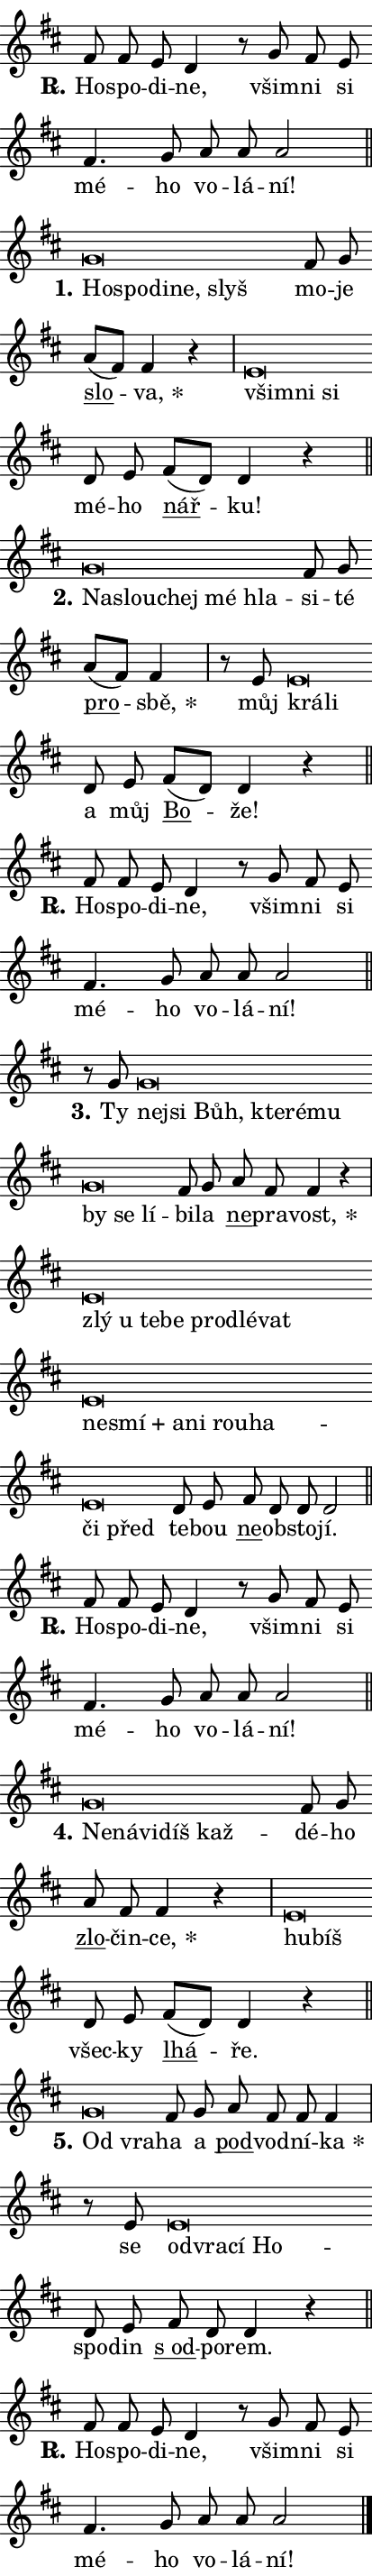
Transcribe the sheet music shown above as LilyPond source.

\version "2.22.1"
\header { tagline = "" }
\paper {
  indent = 0\cm
  top-margin = 0\cm
  right-margin = 0\cm
  bottom-margin = 0\cm
  left-margin = 0\cm
  paper-width = 7\cm
  page-breaking = #ly:one-page-breaking
  system-system-spacing.basic-distance = #11
  score-system-spacing.basic-distance = #11
  ragged-last = ##f
}


%% Author: Thomas Morley
%% https://lists.gnu.org/archive/html/lilypond-user/2020-05/msg00002.html
#(define (line-position grob)
"Returns position of @var[grob} in current system:
   @code{'start}, if at first time-step
   @code{'end}, if at last time-step
   @code{'middle} otherwise
"
  (let* ((col (ly:item-get-column grob))
         (ln (ly:grob-object col 'left-neighbor))
         (rn (ly:grob-object col 'right-neighbor))
         (col-to-check-left (if (ly:grob? ln) ln col))
         (col-to-check-right (if (ly:grob? rn) rn col))
         (break-dir-left
           (and
             (ly:grob-property col-to-check-left 'non-musical #f)
             (ly:item-break-dir col-to-check-left)))
         (break-dir-right
           (and
             (ly:grob-property col-to-check-right 'non-musical #f)
             (ly:item-break-dir col-to-check-right))))
        (cond ((eqv? 1 break-dir-left) 'start)
              ((eqv? -1 break-dir-right) 'end)
              (else 'middle))))

#(define (tranparent-at-line-position vctor)
  (lambda (grob)
  "Relying on @code{line-position} select the relevant enry from @var{vctor}.
Used to determine transparency,"
    (case (line-position grob)
      ((end) (not (vector-ref vctor 0)))
      ((middle) (not (vector-ref vctor 1)))
      ((start) (not (vector-ref vctor 2))))))

noteHeadBreakVisibility =
#(define-music-function (break-visibility)(vector?)
"Makes @code{NoteHead}s transparent relying on @var{break-visibility}"
#{
  \override NoteHead.transparent =
    #(tranparent-at-line-position break-visibility)
#})

#(define delete-ledgers-for-transparent-note-heads
  (lambda (grob)
    "Reads whether a @code{NoteHead} is transparent.
If so this @code{NoteHead} is removed from @code{'note-heads} from
@var{grob}, which is supposed to be @code{LedgerLineSpanner}.
As a result ledgers are not printed for this @code{NoteHead}"
    (let* ((nhds-array (ly:grob-object grob 'note-heads))
           (nhds-list
             (if (ly:grob-array? nhds-array)
                 (ly:grob-array->list nhds-array)
                 '()))
           ;; Relies on the transparent-property being done before
           ;; Staff.LedgerLineSpanner.after-line-breaking is executed.
           ;; This is fragile ...
           (to-keep
             (remove
               (lambda (nhd)
                 (ly:grob-property nhd 'transparent #f))
               nhds-list)))
      ;; TODO find a better method to iterate over grob-arrays, similiar
      ;; to filter/remove etc for lists
      ;; For now rebuilt from scratch
      (set! (ly:grob-object grob 'note-heads)  '())
      (for-each
        (lambda (nhd)
          (ly:pointer-group-interface::add-grob grob 'note-heads nhd))
        to-keep))))

hideNotes = {
  \noteHeadBreakVisibility #begin-of-line-visible
}
unHideNotes = {
  \noteHeadBreakVisibility #all-visible
}

% work-around for resetting accidentals
% https://lilypond.org/doc/v2.23/Documentation/notation/displaying-rhythms#unmetered-music
cadenzaMeasure = {
  \cadenzaOff
  \partial 1024 s1024
  \cadenzaOn
}

#(define-markup-command (accent layout props text) (markup?)
  "Underline accented syllable"
  (interpret-markup layout props
    #{\markup \override #'(offset . 4.3) \underline { #text }#}))

responsum = \markup \concat {
  "R" \hspace #-1.05 \path #0.1 #'((moveto 0 0.07) (lineto 0.9 0.8)) \hspace #0.05 "."
}

\layout {
    \context {
        \Staff
        \remove "Time_signature_engraver"
        \override LedgerLineSpanner.after-line-breaking = #delete-ledgers-for-transparent-note-heads
    }
    \context {
        \Voice {
            \override NoteHead.output-attributes = #'((class . "notehead"))
            \override Hairpin.height = #0.55
        }
    }
    \context {
        \Lyrics {
            \override StanzaNumber.output-attributes = #'((class . "stanzanumber"))
            \override LyricSpace.minimum-distance = #0.9
            \override LyricText.font-name = #"TeX Gyre Schola"
            \override LyricText.font-size = 1
            \override StanzaNumber.font-name = #"TeX Gyre Schola Bold"
            \override StanzaNumber.font-size = 1
        }
    }
}

% magnetic-lyrics.ily
%
%   written by
%     Jean Abou Samra <jean@abou-samra.fr>
%     Werner Lemberg <wl@gnu.org>
%
%   adapted by
%     Jiri Hon <jiri.hon@gmail.com>
%
% Version 2022-Apr-15

% https://www.mail-archive.com/lilypond-user@gnu.org/msg149350.html

#(define (Left_hyphen_pointer_engraver context)
   "Collect syllable-hyphen-syllable occurrences in lyrics and store
them in properties.  This engraver only looks to the left.  For
example, if the lyrics input is @code{foo -- bar}, it does the
following.

@itemize @bullet
@item
Set the @code{text} property of the @code{LyricHyphen} grob between
@q{foo} and @q{bar} to @code{foo}.

@item
Set the @code{left-hyphen} property of the @code{LyricText} grob with
text @q{foo} to the @code{LyricHyphen} grob between @q{foo} and
@q{bar}.
@end itemize

Use this auxiliary engraver in combination with the
@code{lyric-@/text::@/apply-@/magnetic-@/offset!} hook."
   (let ((hyphen #f)
         (text #f))
     (make-engraver
      (acknowledgers
       ((lyric-syllable-interface engraver grob source-engraver)
        (set! text grob)))
      (end-acknowledgers
       ((lyric-hyphen-interface engraver grob source-engraver)
        ;(when (not (grob::has-interface grob 'lyric-space-interface))
          (set! hyphen grob)));)
      ((stop-translation-timestep engraver)
       (when (and text hyphen)
         (ly:grob-set-object! text 'left-hyphen hyphen))
       (set! text #f)
       (set! hyphen #f)))))

#(define (lyric-text::apply-magnetic-offset! grob)
   "If the space between two syllables is less than the value in
property @code{LyricText@/.details@/.squash-threshold}, move the right
syllable to the left so that it gets concatenated with the left
syllable.

Use this function as a hook for
@code{LyricText@/.after-@/line-@/breaking} if the
@code{Left_@/hyphen_@/pointer_@/engraver} is active."
   (let ((hyphen (ly:grob-object grob 'left-hyphen #f)))
     (when hyphen
       (let ((left-text (ly:spanner-bound hyphen LEFT)))
         (when (grob::has-interface left-text 'lyric-syllable-interface)
           (let* ((common (ly:grob-common-refpoint grob left-text X))
                  (this-x-ext (ly:grob-extent grob common X))
                  (left-x-ext
                   (begin
                     ;; Trigger magnetism for left-text.
                     (ly:grob-property left-text 'after-line-breaking)
                     (ly:grob-extent left-text common X)))
                  ;; `delta` is the gap width between two syllables.
                  (delta (- (interval-start this-x-ext)
                            (interval-end left-x-ext)))
                  (details (ly:grob-property grob 'details))
                  (threshold (assoc-get 'squash-threshold details 0.2)))
             (when (< delta threshold)
               (let* (;; We have to manipulate the input text so that
                      ;; ligatures crossing syllable boundaries are not
                      ;; disabled.  For languages based on the Latin
                      ;; script this is essentially a beautification.
                      ;; However, for non-Western scripts it can be a
                      ;; necessity.
                      (lt (ly:grob-property left-text 'text))
                      (rt (ly:grob-property grob 'text))
                      (is-space (grob::has-interface hyphen 'lyric-space-interface))
                      (space (if is-space " " ""))
                      (space-markup (grob-interpret-markup grob " "))
                      (space-size (interval-length (ly:stencil-extent space-markup X)))
                      (extra-delta (if is-space space-size 0))
                      ;; Append new syllable.
                      (ltrt-space (if (and (string? lt) (string? rt))
                                (string-append lt space rt)
                                (make-concat-markup (list lt space rt))))
                      ;; Right-align `ltrt` to the right side.
                      (ltrt-space-markup (grob-interpret-markup
                               grob
                               (make-translate-markup
                                (cons (interval-length this-x-ext) 0)
                                (make-right-align-markup ltrt-space)))))
                 (begin
                   ;; Don't print `left-text`.
                   (ly:grob-set-property! left-text 'stencil #f)
                   ;; Set text and stencil (which holds all collected
                   ;; syllables so far) and shift it to the left.
                   (ly:grob-set-property! grob 'text ltrt-space)
                   (ly:grob-set-property! grob 'stencil ltrt-space-markup)
                   (ly:grob-translate-axis! grob (- (- delta extra-delta)) X))))))))))


#(define (lyric-hyphen::displace-bounds-first grob)
   ;; Make very sure this callback isn't triggered too early.
   (let ((left (ly:spanner-bound grob LEFT))
         (right (ly:spanner-bound grob RIGHT)))
     (ly:grob-property left 'after-line-breaking)
     (ly:grob-property right 'after-line-breaking)
     (ly:lyric-hyphen::print grob)))

squashThreshold = #0.4

\layout {
  \context {
    \Lyrics
    \consists #Left_hyphen_pointer_engraver
    \override LyricText.after-line-breaking =
      #lyric-text::apply-magnetic-offset!
    \override LyricHyphen.stencil = #lyric-hyphen::displace-bounds-first
    \override LyricText.details.squash-threshold = \squashThreshold
    \override LyricHyphen.minimum-distance = 0
    \override LyricHyphen.minimum-length = \squashThreshold
  }
}

squash = \override LyricText.details.squash-threshold = 9999
unSquash = \override LyricText.details.squash-threshold = \squashThreshold

left = \override LyricText.self-alignment-X = #LEFT
unLeft = \revert LyricText.self-alignment-X

starOffset = #(lambda (grob) 
                (let ((x_offset (ly:self-alignment-interface::aligned-on-x-parent grob)))
                  (if (= x_offset 0) 0 (+ x_offset 1.2))))

star = #(define-music-function (syllable)(string?)
"Append star separator at the end of a syllable"
#{
  \once \override LyricText.X-offset = #starOffset
  \lyricmode { \markup {
    #syllable
    \override #'((font-name . "TeX Gyre Schola Bold")) \hspace #0.2 \lower #0.65 \larger "*"
  } }
#})

starAccent = #(define-music-function (syllable)(string?)
"Append star separator at the end of a syllable and make accent"
#{
  \once \override LyricText.X-offset = #starOffset
  \lyricmode { \markup {
    \accent #syllable
    \override #'((font-name . "TeX Gyre Schola Bold")) \hspace #0.2 \lower #0.65 \larger "*"
  } }
#})

breath = #(define-music-function (syllable)(string?)
"Append breathing indicator at the end of a syllable"
#{
  \lyricmode { \markup { #syllable "+" } }
#})

optionalBreath = #(define-music-function (syllable)(string?)
"Append optional breathing indicator at the end of a syllable"
#{
  \lyricmode { \markup { #syllable "(+)" } }
#})


\score {
    <<
        \new Voice = "melody" { \cadenzaOn \key d \major \relative { fis'8 fis e d4 r8 \bar "" g8 fis e \bar "" fis4. g8 \bar "" a a a2 \cadenzaMeasure \bar "||" \break }
\relative { g'\breve*1/16 \hideNotes \breve*1/16 \bar "" \breve*1/16 \bar "" \breve*1/16 \breve*1/16 \bar "" \unHideNotes fis8 g \bar "" a[( fis)] fis4 r \cadenzaMeasure \bar "|" e\breve*1/16 \hideNotes \breve*1/16 \breve*1/16 \bar "" \unHideNotes d8 e \bar "" fis[( d)] d4 r \cadenzaMeasure \bar "||" \break }
\relative { g'\breve*1/16 \hideNotes \breve*1/16 \bar "" \breve*1/16 \bar "" \breve*1/16 \breve*1/16 \bar "" \unHideNotes fis8 g \bar "" a[( fis)] fis4 \cadenzaMeasure \bar "|" r8 e8 e\breve*1/16 \hideNotes \breve*1/16 \bar "" \unHideNotes d8 e \bar "" fis[( d)] d4 r \cadenzaMeasure \bar "||" \break }
\relative { fis'8 fis e d4 r8 \bar "" g8 fis e \bar "" fis4. g8 \bar "" a a a2 \cadenzaMeasure \bar "||" \break }
\relative { r8 g'8 g\breve*1/16 \hideNotes \breve*1/16 \bar "" \breve*1/16 \bar "" \breve*1/16 \bar "" \breve*1/16 \bar "" \breve*1/16 \bar "" \breve*1/16 \bar "" \breve*1/16 \breve*1/16 \bar "" \unHideNotes fis8 g \bar "" a fis fis4 r \cadenzaMeasure \bar "|" e\breve*1/16 \hideNotes \breve*1/16 \bar "" \breve*1/16 \bar "" \breve*1/16 \bar "" \breve*1/16 \bar "" \breve*1/16 \bar "" \breve*1/16 \bar "" \breve*1/16 \bar "" \breve*1/16 \bar "" \breve*1/16 \bar "" \breve*1/16 \bar "" \breve*1/16 \bar "" \breve*1/16 \bar "" \breve*1/16 \breve*1/16 \bar "" \unHideNotes d8 e \bar "" fis d d d2 \cadenzaMeasure \bar "||" \break }
\relative { fis'8 fis e d4 r8 \bar "" g8 fis e \bar "" fis4. g8 \bar "" a a a2 \cadenzaMeasure \bar "||" \break }
\relative { g'\breve*1/16 \hideNotes \breve*1/16 \bar "" \breve*1/16 \bar "" \breve*1/16 \breve*1/16 \bar "" \unHideNotes fis8 g \bar "" a fis fis4 r \cadenzaMeasure \bar "|" e\breve*1/16 \hideNotes \breve*1/16 \bar "" \unHideNotes d8 e \bar "" fis[( d)] d4 r \cadenzaMeasure \bar "||" \break }
\relative { g'\breve*1/16 \hideNotes \breve*1/16 \bar "" \unHideNotes fis8 g \bar "" a fis fis fis4 \cadenzaMeasure \bar "|" r8 e8 e\breve*1/16 \hideNotes \breve*1/16 \bar "" \breve*1/16 \breve*1/16 \bar "" \unHideNotes d8 e \bar "" fis d d4 r \cadenzaMeasure \bar "||" \break }
\relative { fis'8 fis e d4 r8 \bar "" g8 fis e \bar "" fis4. g8 \bar "" a a a2 \cadenzaMeasure \bar "||" \break } \bar "|." }
        \new Lyrics \lyricsto "melody" { \lyricmode { \set stanza = \responsum
Ho -- spo -- di -- ne, všim -- ni si mé -- ho vo -- lá -- ní!
\set stanza = "1."
\left Ho -- \squash spo -- di -- ne, slyš \unLeft \unSquash mo -- je \markup \accent slo -- \star va, \left všim -- \squash ni si \unLeft \unSquash mé -- ho \markup \accent nář -- ku!
\set stanza = "2."
\left Na -- \squash slou -- chej mé hla -- \unLeft \unSquash si -- té \markup \accent pro -- \star sbě, můj \left krá -- \squash li \unLeft \unSquash a můj \markup \accent Bo -- že!
\set stanza = \responsum
Ho -- spo -- di -- ne, všim -- ni si mé -- ho vo -- lá -- ní!
\set stanza = "3."
Ty \left nej -- \squash si Bůh, kte -- ré -- mu by se lí -- \unLeft \unSquash bi -- la \markup \accent ne -- pra -- \star vost, \left zlý \squash u te -- be pro -- dlé -- vat ne -- \breath "smí" a -- ni rou -- ha -- či před \unLeft \unSquash te -- bou \markup \accent ne -- ob -- sto -- jí.
\set stanza = \responsum
Ho -- spo -- di -- ne, všim -- ni si mé -- ho vo -- lá -- ní!
\set stanza = "4."
\left Ne -- \squash ná -- vi -- díš kaž -- \unLeft \unSquash dé -- ho \markup \accent zlo -- čin -- \star ce, \left hu -- \squash bíš \unLeft \unSquash všec -- ky \markup \accent lhá -- ře.
\set stanza = "5."
\left Od \squash vra -- \unLeft \unSquash ha a \markup \accent pod -- vod -- ní -- \star ka se \left od -- \squash vra -- cí Ho -- \unLeft \unSquash spo -- din \markup \accent "s od" -- po -- rem.
\set stanza = \responsum
Ho -- spo -- di -- ne, všim -- ni si mé -- ho vo -- lá -- ní! } }
    >>
    \layout {}
}
